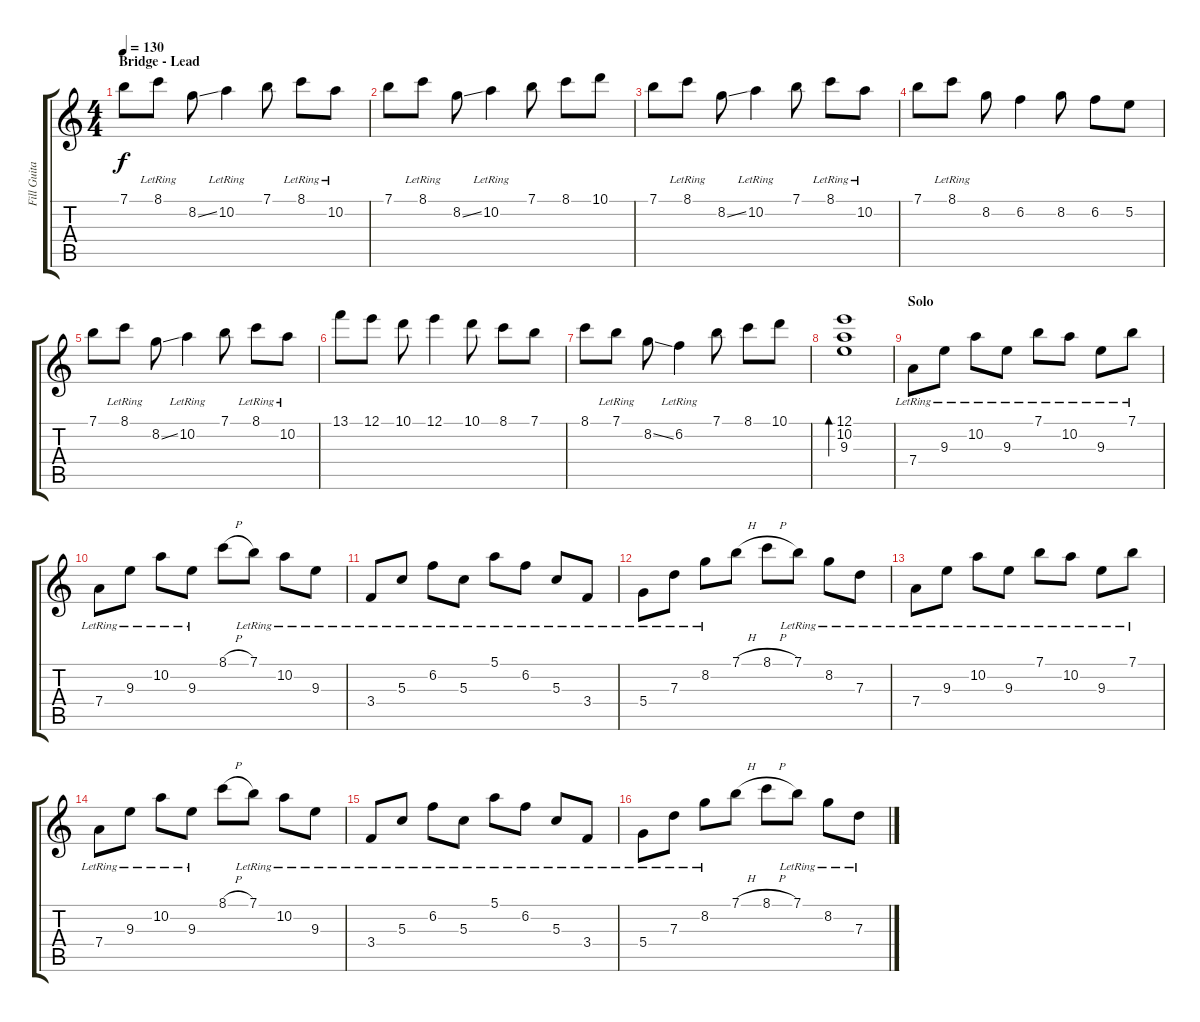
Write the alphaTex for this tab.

\track ("Fill Guitar" "Fill Guita") {instrument overdrivenguitar}
\staff {score tabs}
\tuning (E4 B3 G3 D3 A2 E2) {hide}
\ts (4 4)
\section ("" "Bridge - Lead")
\tempo 130
\clef g2
\ks c
7.1.8{dy f volume 9 balance 3 instrument electricguitarjazz} 8.1{lr}.8 8.2{ss}.8 10.2{lr}.4 7.1.8 8.1{lr}.8 10.2{lr}.8 |
7.1.8 8.1{lr}.8 8.2{ss}.8 10.2{lr}.4 7.1.8 8.1.8 10.1.8 |
7.1.8 8.1{lr}.8 8.2{ss}.8 10.2{lr}.4 7.1.8 8.1{lr}.8 10.2{lr}.8 |
7.1.8 8.1{lr}.8 8.2.8 6.2.4 8.2.8 6.2.8 5.2.8 |
7.1.8 8.1{lr}.8 8.2{ss}.8 10.2{lr}.4 7.1.8 8.1{lr}.8 10.2{lr}.8 |
13.1.8 12.1.8 10.1.8 12.1.4 10.1.8 8.1.8 7.1.8 |
8.1.8 7.1{lr}.8 8.2{ss}.8 6.2{lr}.4 7.1.8 8.1.8 10.1.8 |
(12.1 10.2 9.3).1{bd 120} |
\section ("" "Solo")
7.4{lr}.8{balance 11} 9.3{lr}.8 10.2{lr}.8 9.3{lr}.8 7.1{lr}.8 10.2{lr}.8 9.3{lr}.8 7.1{lr}.8 |
7.4{lr}.8 9.3{lr}.8 10.2{lr}.8 9.3{lr}.8 8.1{h}.8 7.1{lr}.8 10.2{lr}.8 9.3{lr}.8 |
3.4{lr}.8 5.3{lr}.8 6.2{lr}.8 5.3{lr}.8 5.1{lr}.8 6.2{lr}.8 5.3{lr}.8 3.4{lr}.8 |
5.4{lr}.8 7.3{lr}.8 8.2{lr}.8 7.1{h}.8 8.1{h}.8 7.1{lr}.8 8.2{lr}.8 7.3{lr}.8 |
7.4{lr}.8 9.3{lr}.8 10.2{lr}.8 9.3{lr}.8 7.1{lr}.8 10.2{lr}.8 9.3{lr}.8 7.1{lr}.8 |
7.4{lr}.8 9.3{lr}.8 10.2{lr}.8 9.3{lr}.8 8.1{h}.8 7.1{lr}.8 10.2{lr}.8 9.3{lr}.8 |
3.4{lr}.8 5.3{lr}.8 6.2{lr}.8 5.3{lr}.8 5.1{lr}.8 6.2{lr}.8 5.3{lr}.8 3.4{lr}.8 |
5.4{lr}.8 7.3{lr}.8 8.2{lr}.8 7.1{h}.8 8.1{h}.8 7.1{lr}.8 8.2{lr}.8 7.3{lr}.8
